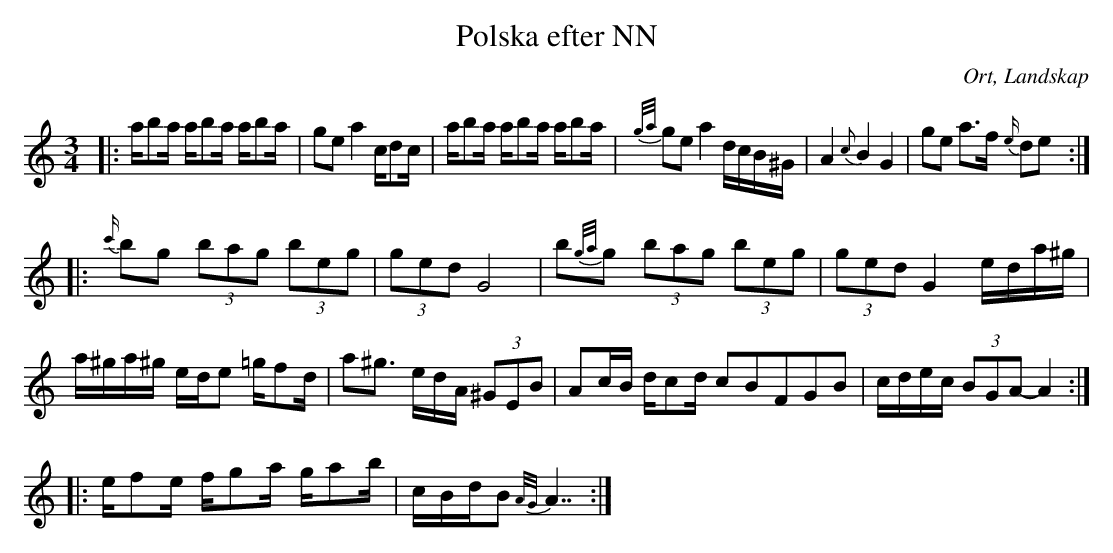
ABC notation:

X:1
T:Polska efter NN
O:Ort, Landskap
M:3/4
L:1/8
K:C
|: a/ba/ a/ba/ a/ba/|ge a2 c/dc/| a/ba/ a/ba/ a/ba/ | {g/a/}ge a2 d/c/B/^G/| A2 {c}B2 G2 | ge a>f {e/}de:|
|:{c'/}bg (3bag (3beg| (3ged G4 |b{g/a/}g (3bag (3beg| (3ged G2 e/d/a/^g/| a/^g/a/^g/ e/d/e =g/fd/ |a^g3/2 /e/d/A/ (3^GEB| Ac/B/ d/cd/ c2/5B2/5F2/5G2/5B2/5|  c/d/e/c/ (3BGA-A2 :|
|:e/fe/ f/ga/ g/ab/ | c/B/d/B {A/G/}A7/2:|
